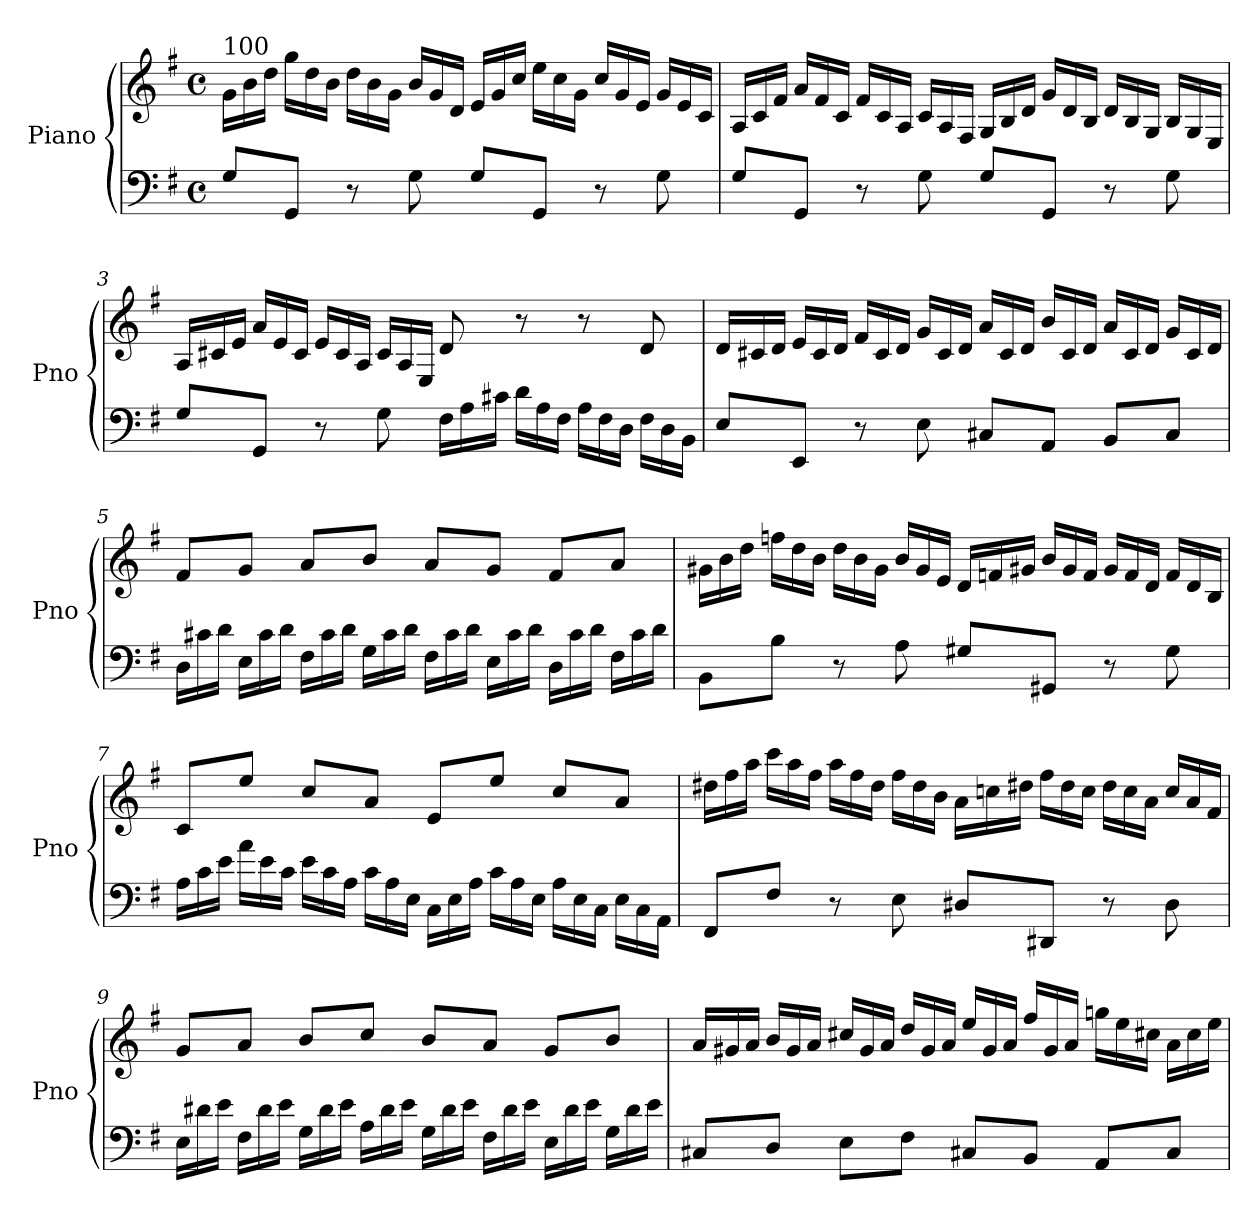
**kern	**kern
*part1	*part1
*staff2	*staff1
*I"Piano	*
*I'Pno	*
*clefF4	*clefG2
*k[f#]	*k[f#]
*G:	*G:
*M4/4	*M4/4
*met(c)	*met(c)
*	*Xtuplet
=1	=1
!	!LO:TX:a:t=100
8G/L	24g\LL
.	24b\
.	24dd\JJ
8GG/J	24gg\LL
.	24dd\
.	24b\JJ
8r	24dd\LL
.	24b\
.	24g\JJ
8G\	24b/LL
.	24g/
.	24d/JJ
8G/L	24e/LL
.	24g/
.	24cc/JJ
8GG/J	24ee\LL
.	24cc\
.	24g\JJ
8r	24cc/LL
.	24g/
.	24e/JJ
8G\	24g/LL
.	24e/
.	24c/JJ
!!LO:LB:g=z
=2	=2
8G/L	24A/LL
.	24c/
.	24f#/JJ
8GG/J	24a/LL
.	24f#/
.	24c/JJ
8r	24f#/LL
.	24c/
.	24A/JJ
8G\	24c/LL
.	24A/
.	24F#/JJ
8G/L	24G/LL
.	24B/
.	24d/JJ
8GG/J	24g/LL
.	24d/
.	24B/JJ
8r	24d/LL
.	24B/
.	24G/JJ
8G\	24B/LL
.	24G/
.	24E/JJ
=3	=3
8G/L	24A/LL
.	24c#X/
.	24e/JJ
8GG/J	24a/LL
.	24e/
.	24c#/JJ
8r	24e/LL
.	24c#/
.	24A/JJ
8G\	24c#/LL
.	24A/
.	24E/JJ
*Xtuplet	*
24F#\LL	8d/
24A\	.
24c#X\JJ	.
24d\LL	8r
24A\	.
24F#\JJ	.
24A\LL	8r
24F#\	.
24D\JJ	.
24F#\LL	8d/
24D\	.
24BB\JJ	.
!!LO:LB:g=z
=4	=4
8E/L	24d/LL
.	24c#X/
.	24d/JJ
8EE/J	24e/LL
.	24c#/
.	24d/JJ
8r	24f#/LL
.	24c#/
.	24d/JJ
8E\	24g/LL
.	24c#/
.	24d/JJ
8C#X/L	24a/LL
.	24c#/
.	24d/JJ
8AA/J	24b/LL
.	24c#/
.	24d/JJ
8BB/L	24a/LL
.	24c#/
.	24d/JJ
8C#/J	24g/LL
.	24c#/
.	24d/JJ
=5	=5
24D\LL	8f#/L
24c#X\	.
24d\JJ	.
24E\LL	8g/J
24c#\	.
24d\JJ	.
24F#\LL	8a/L
24c#\	.
24d\JJ	.
24G\LL	8b/J
24c#\	.
24d\JJ	.
24F#\LL	8a/L
24c#\	.
24d\JJ	.
24E\LL	8g/J
24c#\	.
24d\JJ	.
24D\LL	8f#/L
24c#\	.
24d\JJ	.
24F#\LL	8a/J
24c#\	.
24d\JJ	.
!!LO:LB:g=z
=6	=6
8BB\L	24g#X\LL
.	24b\
.	24dd\JJ
8B\J	24ffn\LL
.	24dd\
.	24b\JJ
8r	24dd\LL
.	24b\
.	24g#\JJ
8A\	24b/LL
.	24g#/
.	24e/JJ
8G#X/L	24d/LL
.	24fn/
.	24g#X/JJ
8GG#X/J	24b/LL
.	24g#/
.	24f/JJ
8r	24g#/LL
.	24f/
.	24d/JJ
8G#\	24f/LL
.	24d/
.	24B/JJ
=7	=7
24A\LL	8c/L
24c\	.
24e\JJ	.
24a\LL	8ee/J
24e\	.
24c\JJ	.
24e\LL	8cc/L
24c\	.
24A\JJ	.
24c\LL	8a/J
24A\	.
24E\JJ	.
24C\LL	8e/L
24E\	.
24A\JJ	.
24c\LL	8ee/J
24A\	.
24E\JJ	.
24A\LL	8cc/L
24E\	.
24C\JJ	.
24E\LL	8a/J
24C\	.
24AA\JJ	.
!!LO:LB:g=z
=8	=8
8FF#/L	24dd#X\LL
.	24ff#\
.	24aa\JJ
8F#/J	24ccc\LL
.	24aa\
.	24ff#\JJ
8r	24aa\LL
.	24ff#\
.	24dd#\JJ
8E\	24ff#\LL
.	24dd#\
.	24b\JJ
8D#X/L	24a\LL
.	24ccn\
.	24dd#X\JJ
8DD#X/J	24ff#\LL
.	24dd#\
.	24cc\JJ
8r	24dd#\LL
.	24cc\
.	24a\JJ
8D#\	24cc/LL
.	24a/
.	24f#/JJ
=9	=9
24E\LL	8g/L
24d#X\	.
24e\JJ	.
24F#\LL	8a/J
24d#\	.
24e\JJ	.
24G\LL	8b/L
24d#\	.
24e\JJ	.
24A\LL	8cc/J
24d#\	.
24e\JJ	.
24G\LL	8b/L
24d#\	.
24e\JJ	.
24F#\LL	8a/J
24d#\	.
24e\JJ	.
24E\LL	8g/L
24d#\	.
24e\JJ	.
24G\LL	8b/J
24d#\	.
24e\JJ	.
!!LO:PB:g=z
=10	=10
8C#X/L	24a/LL
.	24g#X/
.	24a/JJ
8D/J	24b/LL
.	24g#/
.	24a/JJ
8E\L	24cc#X/LL
.	24g#/
.	24a/JJ
8F#\J	24dd/LL
.	24g#/
.	24a/JJ
8C#X/L	24ee/LL
.	24g#/
.	24a/JJ
8BB/J	24ff#/LL
.	24g#/
.	24a/JJ
8AA/L	24ggn\LL
.	24ee\
.	24cc#X\JJ
8C#/J	24a\LL
.	24cc#\
.	24ee\JJ
=	=
*-	*-
